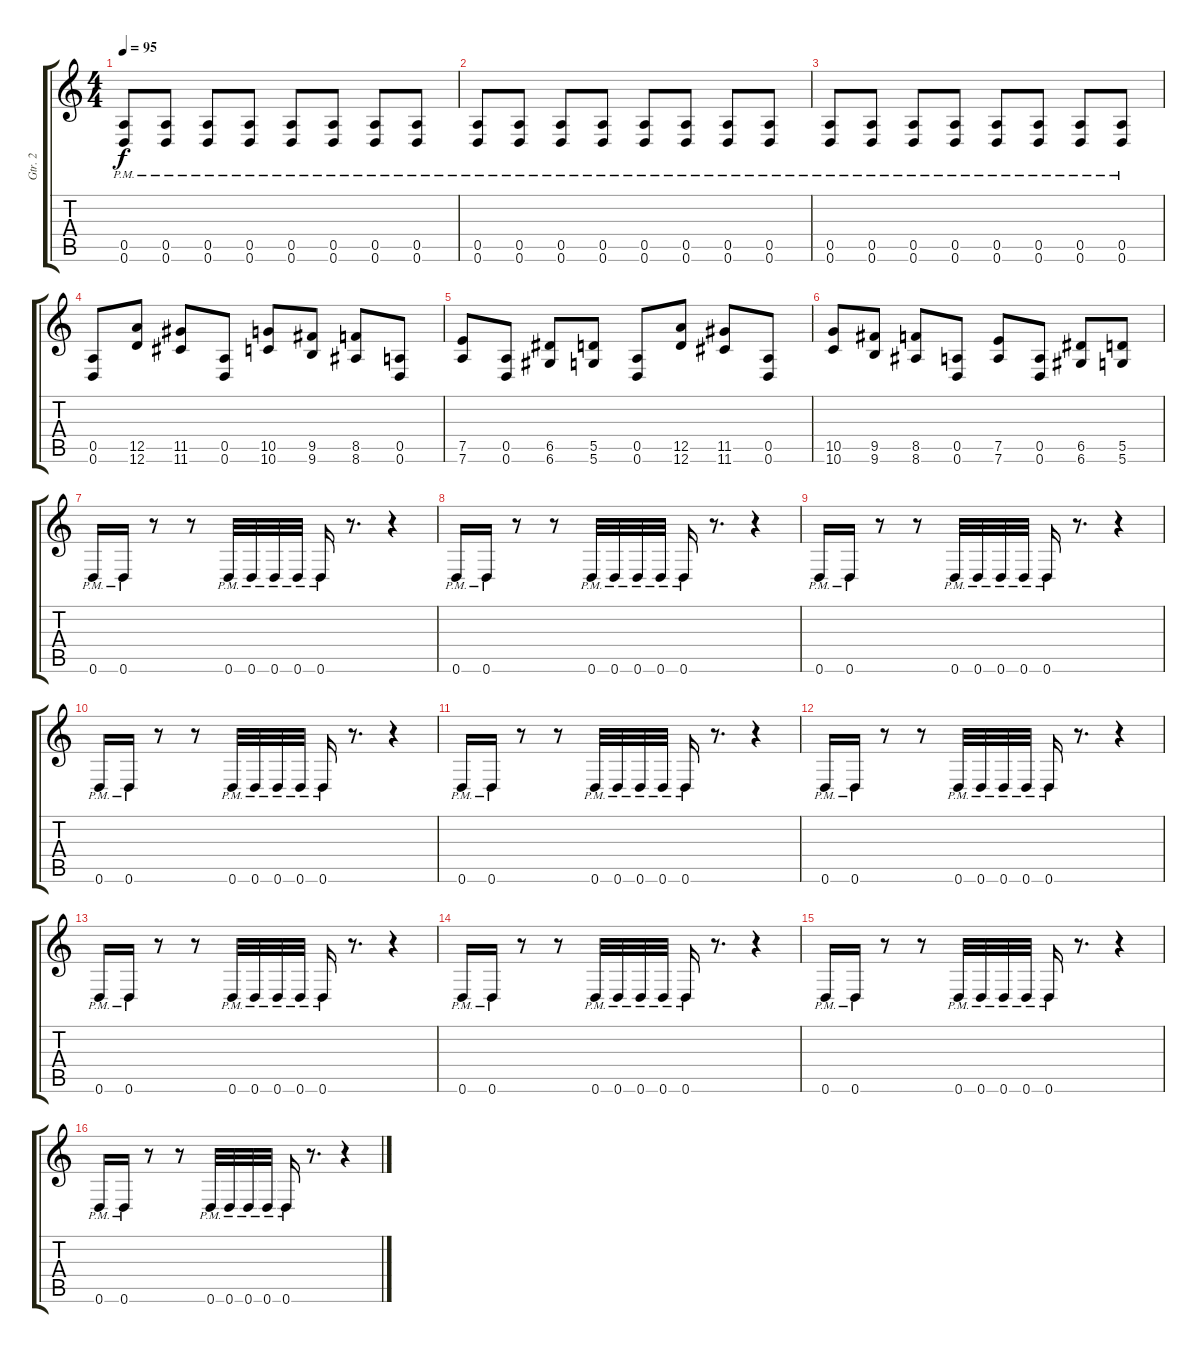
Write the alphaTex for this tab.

\track ("Gtr. 2" "Gtr. 2") {instrument distortionguitar}
\staff {score tabs}
\tuning (E4 B3 G3 D3 A2 D2) {hide}
\ts (4 4)
\tempo 95
\clef g2
\ks c
(0.5{pm} 0.6{pm}).8{dy f} (0.5{pm} 0.6{pm}).8 (0.5{pm} 0.6{pm}).8 (0.5{pm} 0.6{pm}).8 (0.5{pm} 0.6{pm}).8 (0.5{pm} 0.6{pm}).8 (0.5{pm} 0.6{pm}).8 (0.5{pm} 0.6{pm}).8 |
(0.5{pm} 0.6{pm}).8 (0.5{pm} 0.6{pm}).8 (0.5{pm} 0.6{pm}).8 (0.5{pm} 0.6{pm}).8 (0.5{pm} 0.6{pm}).8 (0.5{pm} 0.6{pm}).8 (0.5{pm} 0.6{pm}).8 (0.5{pm} 0.6{pm}).8 |
(0.5{pm} 0.6{pm}).8 (0.5{pm} 0.6{pm}).8 (0.5{pm} 0.6{pm}).8 (0.5{pm} 0.6{pm}).8 (0.5{pm} 0.6{pm}).8 (0.5{pm} 0.6{pm}).8 (0.5{pm} 0.6{pm}).8 (0.5{pm} 0.6{pm}).8 |
(0.5 0.6).8 (12.5 12.6).8 (11.5 11.6).8 (0.5 0.6).8 (10.5 10.6).8 (9.5 9.6).8 (8.5 8.6).8 (0.5 0.6).8 |
(7.5 7.6).8 (0.5 0.6).8 (6.5 6.6).8 (5.5 5.6).8 (0.5 0.6).8 (12.5 12.6).8 (11.5 11.6).8 (0.5 0.6).8 |
(10.5 10.6).8 (9.5 9.6).8 (8.5 8.6).8 (0.5 0.6).8 (7.5 7.6).8 (0.5 0.6).8 (6.5 6.6).8 (5.5 5.6).8 |
0.6{pm}.16 0.6{pm}.16 r.8 r.8 0.6{pm}.32 0.6{pm}.32 0.6{pm}.32 0.6{pm}.32 0.6{pm}.16 r.8{d} r.4 |
0.6{pm}.16 0.6{pm}.16 r.8 r.8 0.6{pm}.32 0.6{pm}.32 0.6{pm}.32 0.6{pm}.32 0.6{pm}.16 r.8{d} r.4 |
0.6{pm}.16 0.6{pm}.16 r.8 r.8 0.6{pm}.32 0.6{pm}.32 0.6{pm}.32 0.6{pm}.32 0.6{pm}.16 r.8{d} r.4 |
0.6{pm}.16 0.6{pm}.16 r.8 r.8 0.6{pm}.32 0.6{pm}.32 0.6{pm}.32 0.6{pm}.32 0.6{pm}.16 r.8{d} r.4 |
0.6{pm}.16 0.6{pm}.16 r.8 r.8 0.6{pm}.32 0.6{pm}.32 0.6{pm}.32 0.6{pm}.32 0.6{pm}.16 r.8{d} r.4 |
0.6{pm}.16 0.6{pm}.16 r.8 r.8 0.6{pm}.32 0.6{pm}.32 0.6{pm}.32 0.6{pm}.32 0.6{pm}.16 r.8{d} r.4 |
0.6{pm}.16 0.6{pm}.16 r.8 r.8 0.6{pm}.32 0.6{pm}.32 0.6{pm}.32 0.6{pm}.32 0.6{pm}.16 r.8{d} r.4 |
0.6{pm}.16 0.6{pm}.16 r.8 r.8 0.6{pm}.32 0.6{pm}.32 0.6{pm}.32 0.6{pm}.32 0.6{pm}.16 r.8{d} r.4 |
0.6{pm}.16 0.6{pm}.16 r.8 r.8 0.6{pm}.32 0.6{pm}.32 0.6{pm}.32 0.6{pm}.32 0.6{pm}.16 r.8{d} r.4 |
0.6{pm}.16 0.6{pm}.16 r.8 r.8 0.6{pm}.32 0.6{pm}.32 0.6{pm}.32 0.6{pm}.32 0.6{pm}.16 r.8{d} r.4
